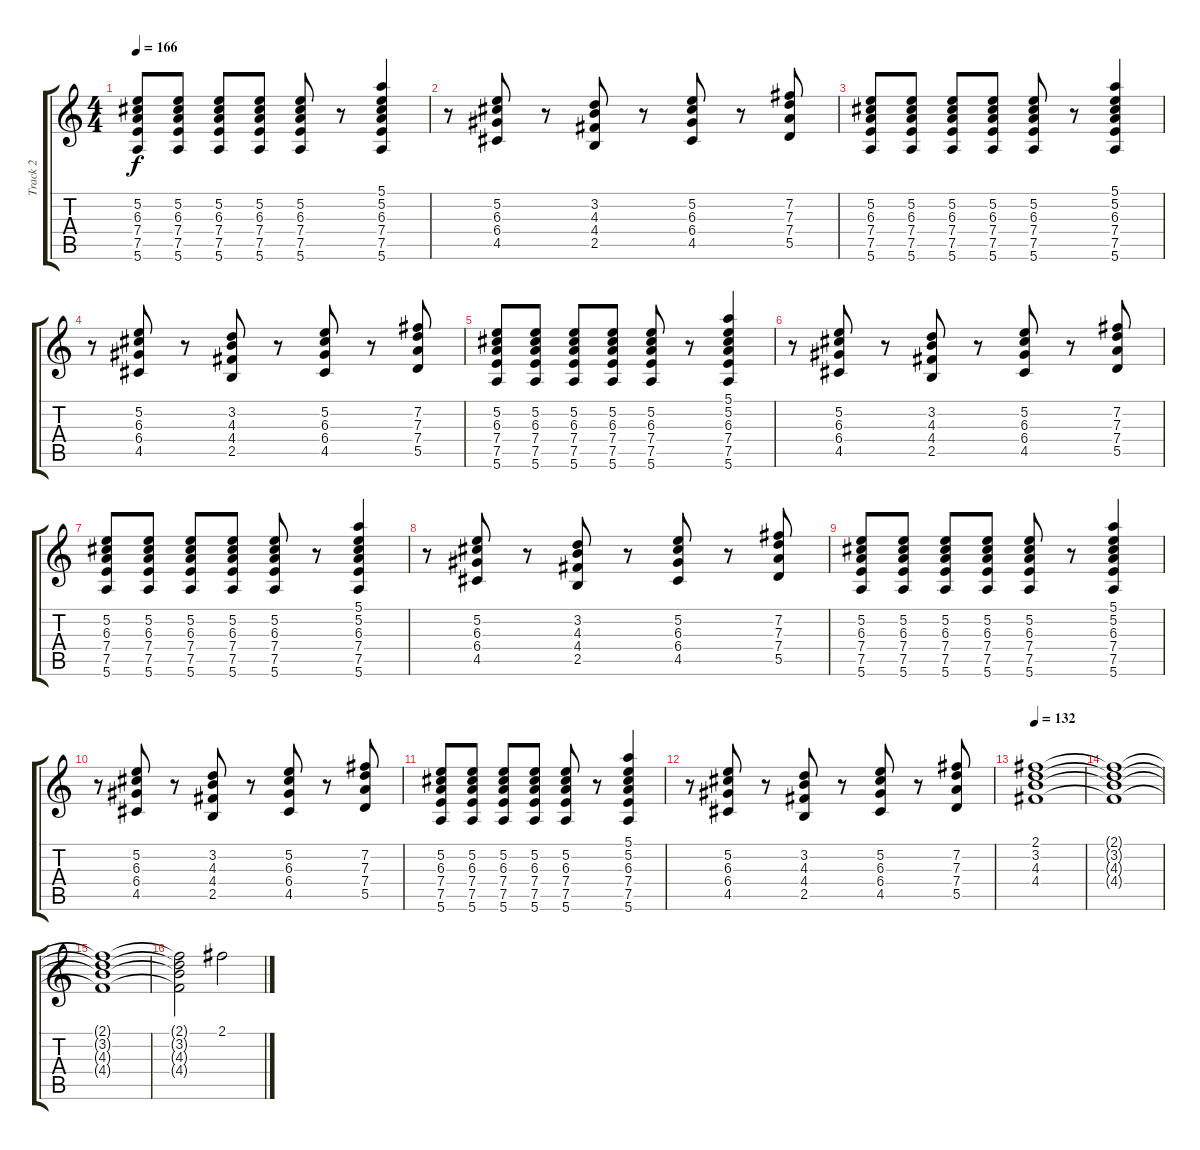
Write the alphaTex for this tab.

\track ("Track 2" "Track 2") {instrument distortionguitar}
\staff {score tabs}
\tuning (E4 B3 G3 D3 A2 E2) {hide}
\ts (4 4)
\tempo 166
\clef g2
\ks c
(5.2 6.3 7.4 7.5 5.6).8{dy f} (5.2 6.3 7.4 7.5 5.6).8 (5.2 6.3 7.4 7.5 5.6).8 (5.2 6.3 7.4 7.5 5.6).8 (5.2 6.3 7.4 7.5 5.6).8 r.8 (5.1 5.2 6.3 7.4 7.5 5.6).4 |
r.8 (5.2 6.3 6.4 4.5).8 r.8 (3.2 4.3 4.4 2.5).8 r.8 (5.2 6.3 6.4 4.5).8 r.8 (7.2 7.3 7.4 5.5).8 |
(5.2 6.3 7.4 7.5 5.6).8 (5.2 6.3 7.4 7.5 5.6).8 (5.2 6.3 7.4 7.5 5.6).8 (5.2 6.3 7.4 7.5 5.6).8 (5.2 6.3 7.4 7.5 5.6).8 r.8 (5.1 5.2 6.3 7.4 7.5 5.6).4 |
r.8 (5.2 6.3 6.4 4.5).8 r.8 (3.2 4.3 4.4 2.5).8 r.8 (5.2 6.3 6.4 4.5).8 r.8 (7.2 7.3 7.4 5.5).8 |
(5.2 6.3 7.4 7.5 5.6).8 (5.2 6.3 7.4 7.5 5.6).8 (5.2 6.3 7.4 7.5 5.6).8 (5.2 6.3 7.4 7.5 5.6).8 (5.2 6.3 7.4 7.5 5.6).8 r.8 (5.1 5.2 6.3 7.4 7.5 5.6).4 |
r.8 (5.2 6.3 6.4 4.5).8 r.8 (3.2 4.3 4.4 2.5).8 r.8 (5.2 6.3 6.4 4.5).8 r.8 (7.2 7.3 7.4 5.5).8 |
(5.2 6.3 7.4 7.5 5.6).8 (5.2 6.3 7.4 7.5 5.6).8 (5.2 6.3 7.4 7.5 5.6).8 (5.2 6.3 7.4 7.5 5.6).8 (5.2 6.3 7.4 7.5 5.6).8 r.8 (5.1 5.2 6.3 7.4 7.5 5.6).4 |
r.8 (5.2 6.3 6.4 4.5).8 r.8 (3.2 4.3 4.4 2.5).8 r.8 (5.2 6.3 6.4 4.5).8 r.8 (7.2 7.3 7.4 5.5).8 |
(5.2 6.3 7.4 7.5 5.6).8 (5.2 6.3 7.4 7.5 5.6).8 (5.2 6.3 7.4 7.5 5.6).8 (5.2 6.3 7.4 7.5 5.6).8 (5.2 6.3 7.4 7.5 5.6).8 r.8 (5.1 5.2 6.3 7.4 7.5 5.6).4 |
r.8 (5.2 6.3 6.4 4.5).8 r.8 (3.2 4.3 4.4 2.5).8 r.8 (5.2 6.3 6.4 4.5).8 r.8 (7.2 7.3 7.4 5.5).8 |
(5.2 6.3 7.4 7.5 5.6).8 (5.2 6.3 7.4 7.5 5.6).8 (5.2 6.3 7.4 7.5 5.6).8 (5.2 6.3 7.4 7.5 5.6).8 (5.2 6.3 7.4 7.5 5.6).8 r.8 (5.1 5.2 6.3 7.4 7.5 5.6).4 |
r.8 (5.2 6.3 6.4 4.5).8 r.8 (3.2 4.3 4.4 2.5).8 r.8 (5.2 6.3 6.4 4.5).8 r.8 (7.2 7.3 7.4 5.5).8 |
\tempo 132
(2.1 3.2 4.3 4.4).1 |
(2.1{t} 3.2{t} 4.3{t} 4.4{t}).1 |
(2.1{t} 3.2{t} 4.3{t} 4.4{t}).1 |
(2.1{t} 3.2{t} 4.3{t} 4.4{t}).2 2.1.2
